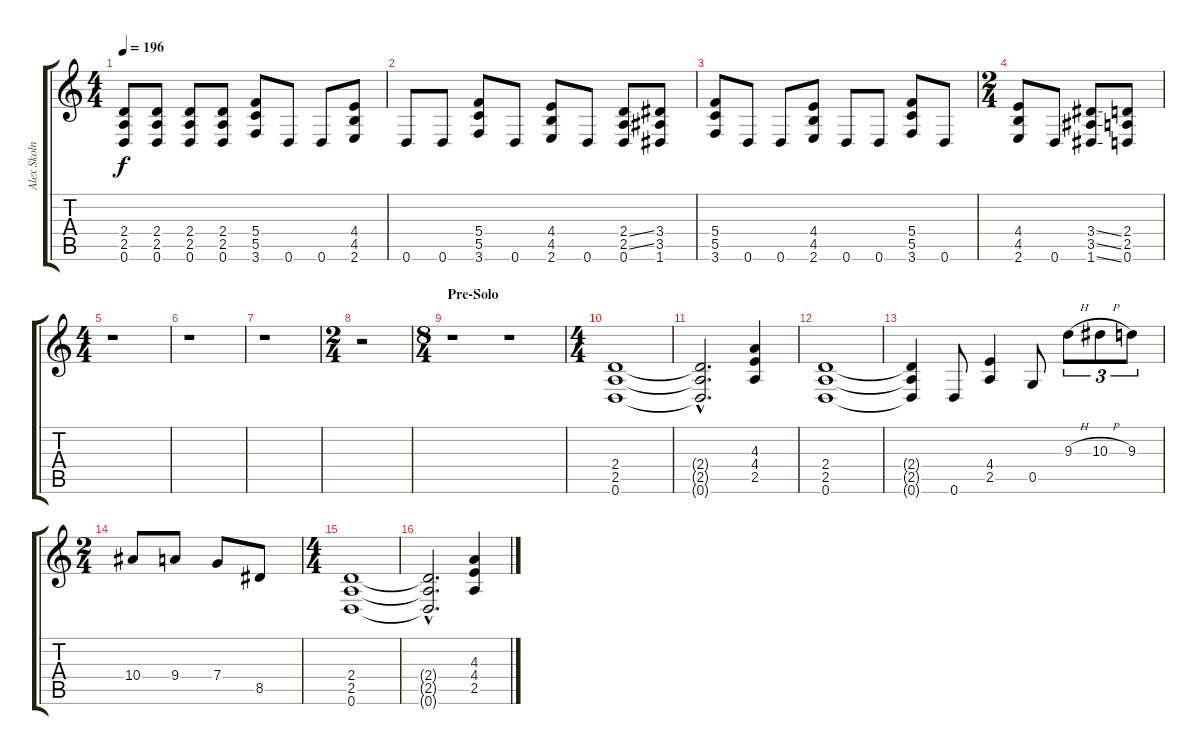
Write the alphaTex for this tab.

\track ("Alex Skolnick - Lead Guitar" "Alex Skoln") {instrument distortionguitar}
\staff {score tabs}
\tuning (D4 A3 F3 C3 G2 D2) {hide}
\ts (4 4)
\tempo 196
\clef g2
\ks c
(2.4 2.5 0.6).8{dy f} (2.4 2.5 0.6).8 (2.4 2.5 0.6).8 (2.4 2.5 0.6).8 (5.4 5.5 3.6).8 0.6.8 0.6.8 (4.4 4.5 2.6).8 |
0.6.8 0.6.8 (5.4 5.5 3.6).8 0.6.8 (4.4 4.5 2.6).8 0.6.8 (2.4{ss} 2.5{ss} 0.6).8 (3.4 3.5 1.6).8 |
(5.4 5.5 3.6).8 0.6.8 0.6.8 (4.4 4.5 2.6).8 0.6.8 0.6.8 (5.4 5.5 3.6).8 0.6.8 |
\ts (2 4)
(4.4 4.5 2.6).8 0.6.8 (3.4{ss} 3.5{ss} 1.6{ss}).8 (2.4 2.5 0.6).8 |
\ts (4 4)
r.1 |
r.1 |
r.1 |
\ts (2 4)
r.2 |
\ts (8 4)
\section ("" "Pre-Solo")
r.1 r.1 |
\ts (4 4)
(2.4 2.5 0.6).1 |
(2.4{hac t} 2.5{hac t} 0.6{hac t}).2{d} (4.3 4.4 2.5).4 |
(2.4 2.5 0.6).1 |
(2.4{t} 2.5{t} 0.6{t}).4 0.6.8 (4.4 2.5).4 0.5.8 9.3{h}.8{tu (3 2)} 10.3{h}.8{tu (3 2)} 9.3.8{tu (3 2)} |
\ts (2 4)
10.4.8 9.4.8 7.4.8 8.5.8 |
\ts (4 4)
(2.4 2.5 0.6).1 |
(2.4{hac t} 2.5{hac t} 0.6{hac t}).2{d} (4.3 4.4 2.5).4
